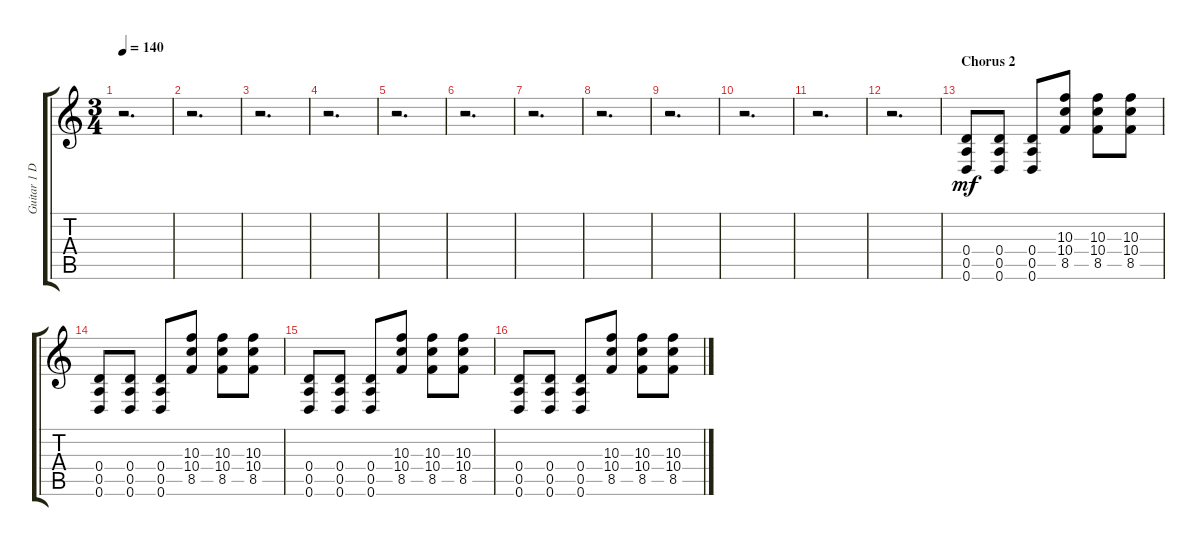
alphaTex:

\track ("Guitar 1 Distort" "Guitar 1 D") {instrument distortionguitar}
\staff {score tabs}
\tuning (E4 B3 G3 D3 A2 D2) {hide}
\ts (3 4)
\tempo 140
\clef g2
\ks c
r.2{d dy mf} |
r.2{d} |
r.2{d} |
r.2{d} |
r.2{d} |
r.2{d} |
r.2{d} |
r.2{d} |
r.2{d} |
r.2{d} |
r.2{d} |
r.2{d} |
\section ("" "Chorus 2")
(0.4 0.5 0.6).8 (0.4 0.5 0.6).8 (0.4 0.5 0.6).8 (10.3 10.4 8.5).8 (10.3 10.4 8.5).8 (10.3 10.4 8.5).8 |
(0.4 0.5 0.6).8 (0.4 0.5 0.6).8 (0.4 0.5 0.6).8 (10.3 10.4 8.5).8 (10.3 10.4 8.5).8 (10.3 10.4 8.5).8 |
(0.4 0.5 0.6).8 (0.4 0.5 0.6).8 (0.4 0.5 0.6).8 (10.3 10.4 8.5).8 (10.3 10.4 8.5).8 (10.3 10.4 8.5).8 |
(0.4 0.5 0.6).8 (0.4 0.5 0.6).8 (0.4 0.5 0.6).8 (10.3 10.4 8.5).8 (10.3 10.4 8.5).8 (10.3 10.4 8.5).8
